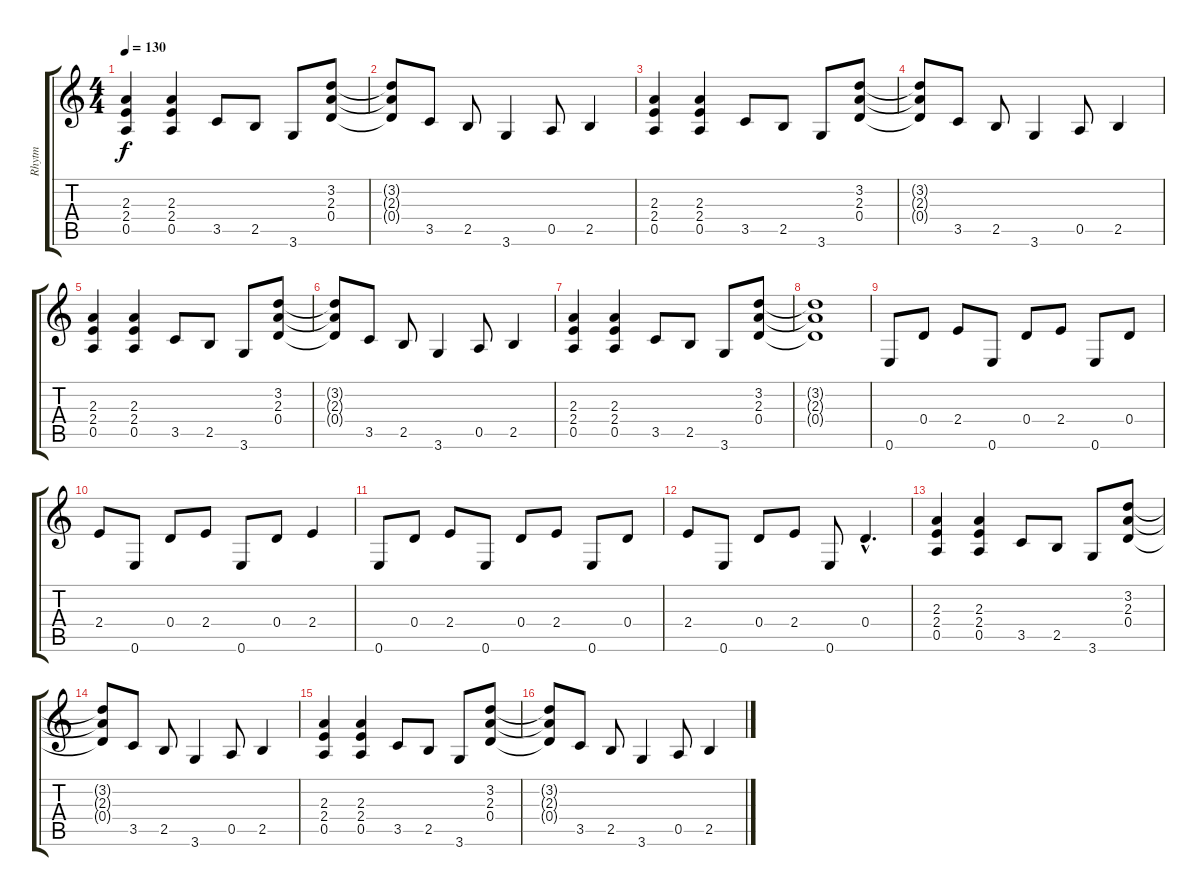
\track ("Rhytm" "Rhytm") {instrument distortionguitar}
\staff {score tabs}
\tuning (E4 B3 G3 D3 A2 E2) {hide}
\ts (4 4)
\tempo 130
\clef g2
\ks c
(2.3 2.4 0.5).4{dy f} (2.3 2.4 0.5).4 3.5.8 2.5.8 3.6.8 (3.2 2.3 0.4).8 |
(3.2{t} 2.3{t} 0.4{t}).8 3.5.8 2.5.8 3.6.4 0.5.8 2.5.4 |
(2.3 2.4 0.5).4 (2.3 2.4 0.5).4 3.5.8 2.5.8 3.6.8 (3.2 2.3 0.4).8 |
(3.2{t} 2.3{t} 0.4{t}).8 3.5.8 2.5.8 3.6.4 0.5.8 2.5.4 |
(2.3 2.4 0.5).4 (2.3 2.4 0.5).4 3.5.8 2.5.8 3.6.8 (3.2 2.3 0.4).8 |
(3.2{t} 2.3{t} 0.4{t}).8 3.5.8 2.5.8 3.6.4 0.5.8 2.5.4 |
(2.3 2.4 0.5).4 (2.3 2.4 0.5).4 3.5.8 2.5.8 3.6.8 (3.2 2.3 0.4).8 |
(3.2{t} 2.3{t} 0.4{t}).1 |
0.6.8 0.4.8 2.4.8 0.6.8 0.4.8 2.4.8 0.6.8 0.4.8 |
2.4.8 0.6.8 0.4.8 2.4.8 0.6.8 0.4.8 2.4.4 |
0.6.8 0.4.8 2.4.8 0.6.8 0.4.8 2.4.8 0.6.8 0.4.8 |
2.4.8 0.6.8 0.4.8 2.4.8 0.6.8 0.4{hac}.4{d} |
(2.3 2.4 0.5).4 (2.3 2.4 0.5).4 3.5.8 2.5.8 3.6.8 (3.2 2.3 0.4).8 |
(3.2{t} 2.3{t} 0.4{t}).8 3.5.8 2.5.8 3.6.4 0.5.8 2.5.4 |
(2.3 2.4 0.5).4 (2.3 2.4 0.5).4 3.5.8 2.5.8 3.6.8 (3.2 2.3 0.4).8 |
(3.2{t} 2.3{t} 0.4{t}).8 3.5.8 2.5.8 3.6.4 0.5.8 2.5.4
